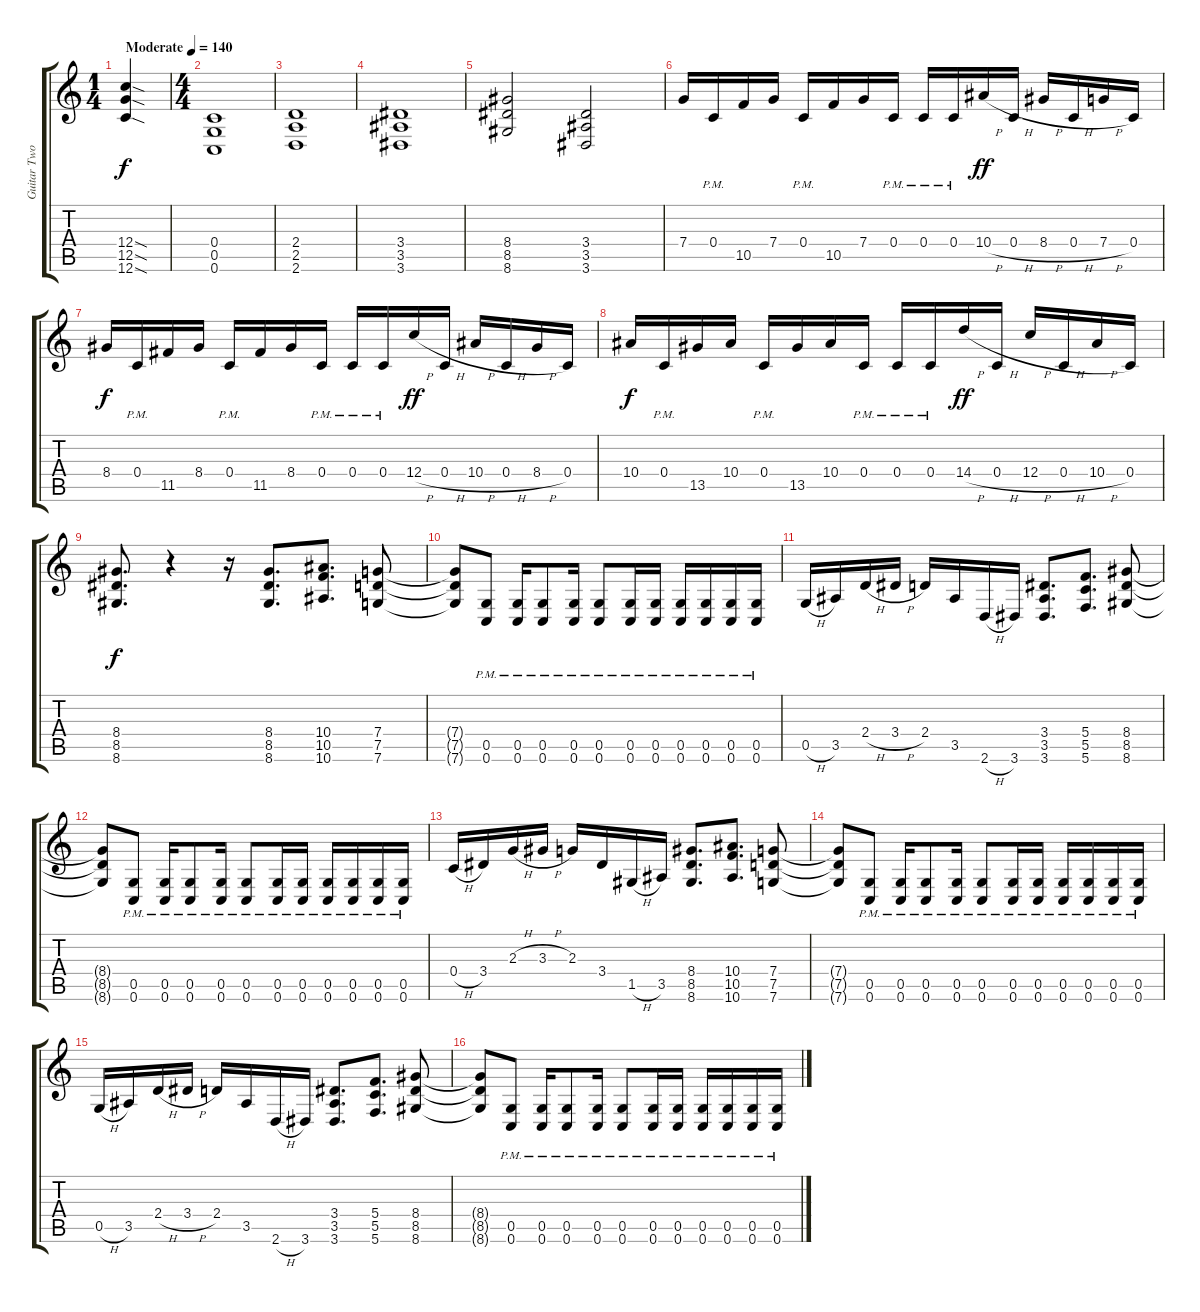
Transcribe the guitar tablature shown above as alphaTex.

\track ("Guitar Two" "Guitar Two") {instrument distortionguitar}
\staff {score tabs}
\tuning (D4 A3 F3 C3 G2 C2) {hide}
\ts (1 4)
\tempo (140 "Moderate")
\clef g2
\ks c
(12.4{sod} 12.5{sod} 12.6{sod}).4{dy f balance 8 instrument distortionguitar} |
\ts (4 4)
(0.4 0.5 0.6).1 |
(2.4 2.5 2.6).1 |
(3.4 3.5 3.6).1 |
(8.4 8.5 8.6).2 (3.4 3.5 3.6).2 |
7.4.16{balance 13} 0.4{pm}.16 10.5.16 7.4.16 0.4{pm}.16 10.5.16 7.4.16 0.4{pm}.16 0.4{pm}.16 0.4{pm}.16 10.4{h}.16{dy ff} 0.4{h}.16 8.4{h}.16 0.4{h}.16 7.4{h}.16 0.4.16 |
8.4.16{dy f} 0.4{pm}.16 11.5.16 8.4.16 0.4{pm}.16 11.5.16 8.4.16 0.4{pm}.16 0.4{pm}.16 0.4{pm}.16 12.4{h}.16{dy ff} 0.4{h}.16 10.4{h}.16 0.4{h}.16 8.4{h}.16 0.4.16 |
10.4.16{dy f} 0.4{pm}.16 13.5.16 10.4.16 0.4{pm}.16 13.5.16 10.4.16 0.4{pm}.16 0.4{pm}.16 0.4{pm}.16 14.4{h}.16{dy ff} 0.4{h}.16 12.4{h}.16 0.4{h}.16 10.4{h}.16 0.4.16 |
(8.4 8.5 8.6).8{d dy f} r.4 r.16 (8.4 8.5 8.6).8{d} (10.4 10.5 10.6).8{d} (7.4 7.5 7.6).8 |
(7.4{t} 7.5{t} 7.6{t}).8 (0.5{pm} 0.6{pm}).8 (0.5{pm} 0.6{pm}).16 (0.5{pm} 0.6{pm}).8 (0.5{pm} 0.6{pm}).16 (0.5{pm} 0.6{pm}).8 (0.5{pm} 0.6{pm}).16 (0.5{pm} 0.6{pm}).16 (0.5{pm} 0.6{pm}).16 (0.5{pm} 0.6{pm}).16 (0.5{pm} 0.6{pm}).16 (0.5{pm} 0.6{pm}).16 |
0.5{h}.16 3.5.16 2.4{h}.16 3.4{h}.16 2.4.16 3.5.16 2.6{h}.16 3.6.16 (3.4 3.5 3.6).8{d} (5.4 5.5 5.6).8{d} (8.4 8.5 8.6).8 |
(8.4{t} 8.5{t} 8.6{t}).8 (0.5{pm} 0.6{pm}).8 (0.5{pm} 0.6{pm}).16 (0.5{pm} 0.6{pm}).8 (0.5{pm} 0.6{pm}).16 (0.5{pm} 0.6{pm}).8 (0.5{pm} 0.6{pm}).16 (0.5{pm} 0.6{pm}).16 (0.5{pm} 0.6{pm}).16 (0.5{pm} 0.6{pm}).16 (0.5{pm} 0.6{pm}).16 (0.5{pm} 0.6{pm}).16 |
0.4{h}.16 3.4.16 2.3{h}.16 3.3{h}.16 2.3.16 3.4.16 1.5{h}.16 3.5.16 (8.4 8.5 8.6).8{d} (10.4 10.5 10.6).8{d} (7.4 7.5 7.6).8 |
(7.4{t} 7.5{t} 7.6{t}).8 (0.5{pm} 0.6{pm}).8 (0.5{pm} 0.6{pm}).16 (0.5{pm} 0.6{pm}).8 (0.5{pm} 0.6{pm}).16 (0.5{pm} 0.6{pm}).8 (0.5{pm} 0.6{pm}).16 (0.5{pm} 0.6{pm}).16 (0.5{pm} 0.6{pm}).16 (0.5{pm} 0.6{pm}).16 (0.5{pm} 0.6{pm}).16 (0.5{pm} 0.6{pm}).16 |
0.5{h}.16 3.5.16 2.4{h}.16 3.4{h}.16 2.4.16 3.5.16 2.6{h}.16 3.6.16 (3.4 3.5 3.6).8{d} (5.4 5.5 5.6).8{d} (8.4 8.5 8.6).8 |
(8.4{t} 8.5{t} 8.6{t}).8 (0.5{pm} 0.6{pm}).8 (0.5{pm} 0.6{pm}).16 (0.5{pm} 0.6{pm}).8 (0.5{pm} 0.6{pm}).16 (0.5{pm} 0.6{pm}).8 (0.5{pm} 0.6{pm}).16 (0.5{pm} 0.6{pm}).16 (0.5{pm} 0.6{pm}).16 (0.5{pm} 0.6{pm}).16 (0.5{pm} 0.6{pm}).16 (0.5{pm} 0.6{pm}).16
